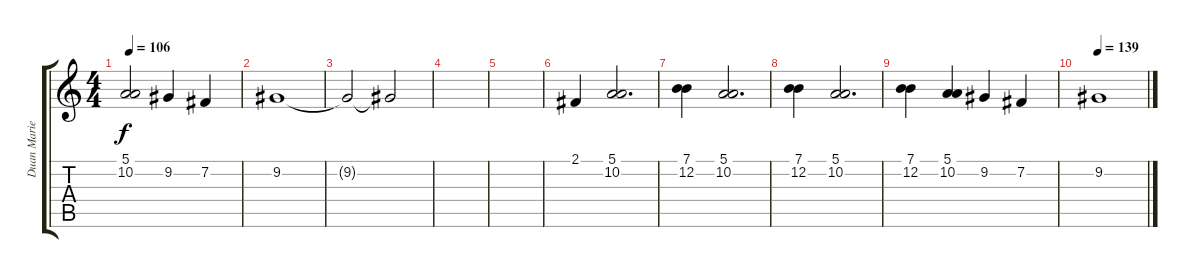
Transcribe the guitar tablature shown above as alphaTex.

\track ("Duan Marie" "Duan Marie") {solo instrument viola}
\staff {score tabs}
\tuning (E4 B3 G3 D3 A2 E2) {hide}
\ts (4 4)
\tempo 106
\clef g2
\ks c
(5.1{t} 10.2{t}).2{dy f} 9.2.4 7.2.4 |
9.2.1 |
9.2{t}.2 9.2{t}.2 |
|
|
2.1.4 (5.1 10.2).2{d} |
(7.1 12.2).4 (5.1 10.2).2{d} |
(7.1 12.2).4 (5.1 10.2).2{d} |
(7.1 12.2).4 (5.1 10.2).4 9.2.4 7.2.4 |
\tempo 139
9.2.1
